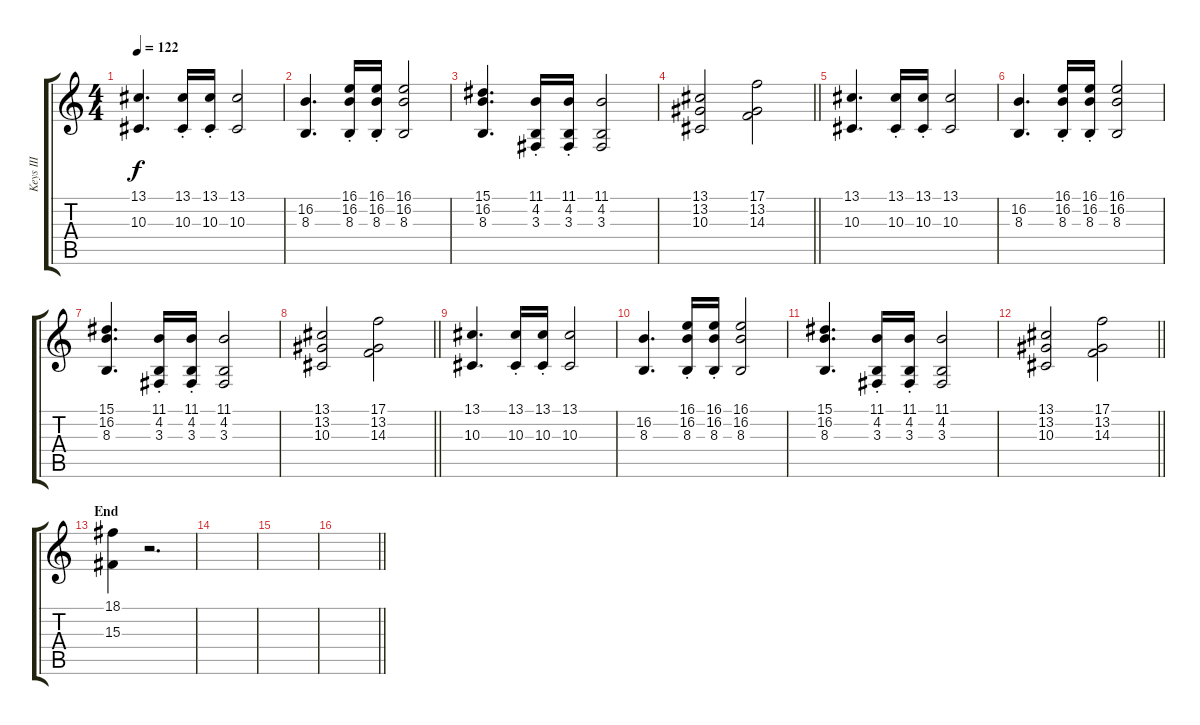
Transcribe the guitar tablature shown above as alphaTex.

\track ("Keys III" "Keys III") {instrument trumpet}
\staff {score tabs}
\tuning (C4 G3 Eb3 Bb2 F2 C2) {hide}
\ts (4 4)
\section ("" "")
\tempo 122
\clef g2
\ks c
(13.1 10.3).4{d dy f} (13.1{st} 10.3{st}).16 (13.1{st} 10.3{st}).16 (13.1 10.3).2 |
(16.2 8.3).4{d} (16.1{st} 16.2{st} 8.3{st}).16 (16.1{st} 16.2{st} 8.3{st}).16 (16.1 16.2 8.3).2 |
(15.1 16.2 8.3).4{d} (11.1 4.2 3.3{st}).16 (11.1{st} 4.2 3.3{st}).16 (11.1 4.2 3.3).2 |
\barLineRight lightlight
(13.1 13.2 10.3).2 (17.1 13.2 14.3).2 |
\section ("" "")
(13.1 10.3).4{d} (13.1{st} 10.3{st}).16 (13.1{st} 10.3{st}).16 (13.1 10.3).2 |
(16.2 8.3).4{d} (16.1{st} 16.2{st} 8.3{st}).16 (16.1{st} 16.2{st} 8.3{st}).16 (16.1 16.2 8.3).2 |
(15.1 16.2 8.3).4{d} (11.1 4.2 3.3{st}).16 (11.1{st} 4.2 3.3{st}).16 (11.1 4.2 3.3).2 |
\barLineRight lightlight
(13.1 13.2 10.3).2 (17.1 13.2 14.3).2 |
\section ("" "")
(13.1 10.3).4{d} (13.1{st} 10.3{st}).16 (13.1{st} 10.3{st}).16 (13.1 10.3).2 |
(16.2 8.3).4{d} (16.1{st} 16.2{st} 8.3{st}).16 (16.1{st} 16.2{st} 8.3{st}).16 (16.1 16.2 8.3).2 |
(15.1 16.2 8.3).4{d} (11.1 4.2 3.3{st}).16 (11.1{st} 4.2 3.3{st}).16 (11.1 4.2 3.3).2 |
\barLineRight lightlight
(13.1 13.2 10.3).2 (17.1 13.2 14.3).2 |
\section ("" "End")
(18.1 15.3).4 r.2{d} |
|
|
\barLineRight lightlight
